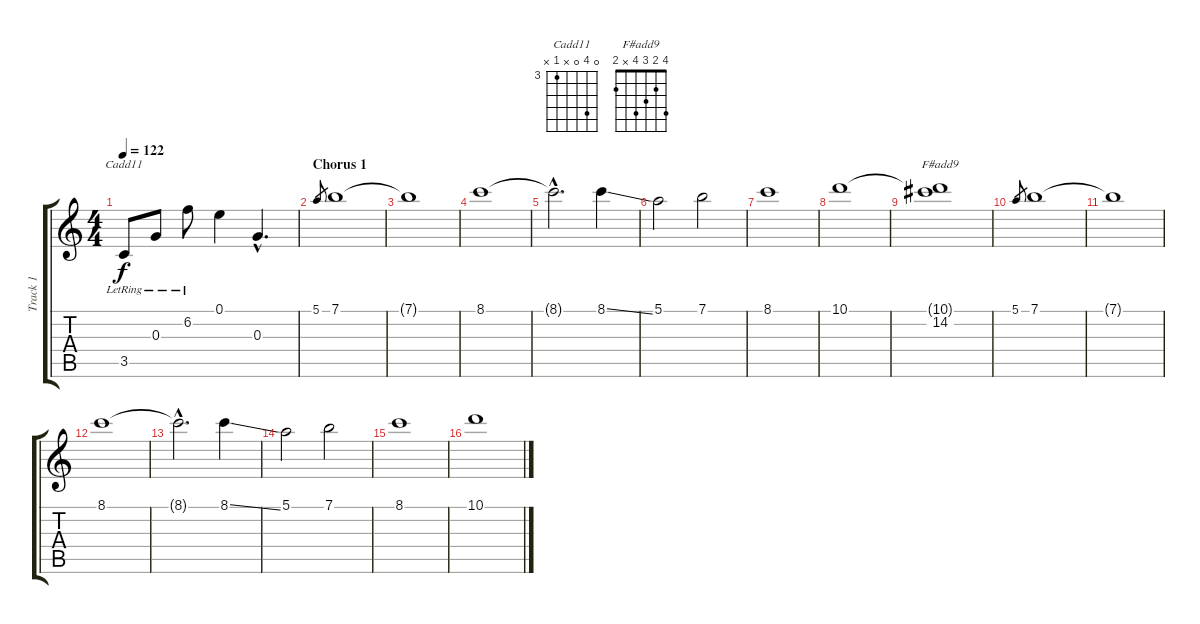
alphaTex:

\track ("Track 1" "Track 1") {instrument electricguitarjazz}
\staff {score tabs}
\tuning (E4 B3 G3 D3 A2 E2) {hide}
\chord ("Cadd11" 0 6 0 x 3 x) {firstfret 3}
\chord ("F#add9" 4 2 3 4 x 2)
\ts (4 4)
\tempo 122
\clef g2
\ks c
3.5{lr}.8{ch "Cadd11" dy f} 0.3{lr}.8 6.2{lr}.8 0.1.4 0.3{hac}.4{d} |
\section ("" "Chorus 1")
5.1.8{gr} 7.1.1{volume 14 instrument distortionguitar} |
7.1{t}.1 |
8.1.1 |
8.1{hac t}.2{d} 8.1{ss}.4 |
5.1.2 7.1.2 |
8.1.1 |
10.1.1 |
(10.1{t} 14.2).1{ch "F#add9"} |
5.1.8{gr} 7.1.1{volume 12 instrument distortionguitar} |
7.1{t}.1 |
8.1.1 |
8.1{hac t}.2{d} 8.1{ss}.4 |
5.1.2 7.1.2 |
8.1.1 |
10.1.1
